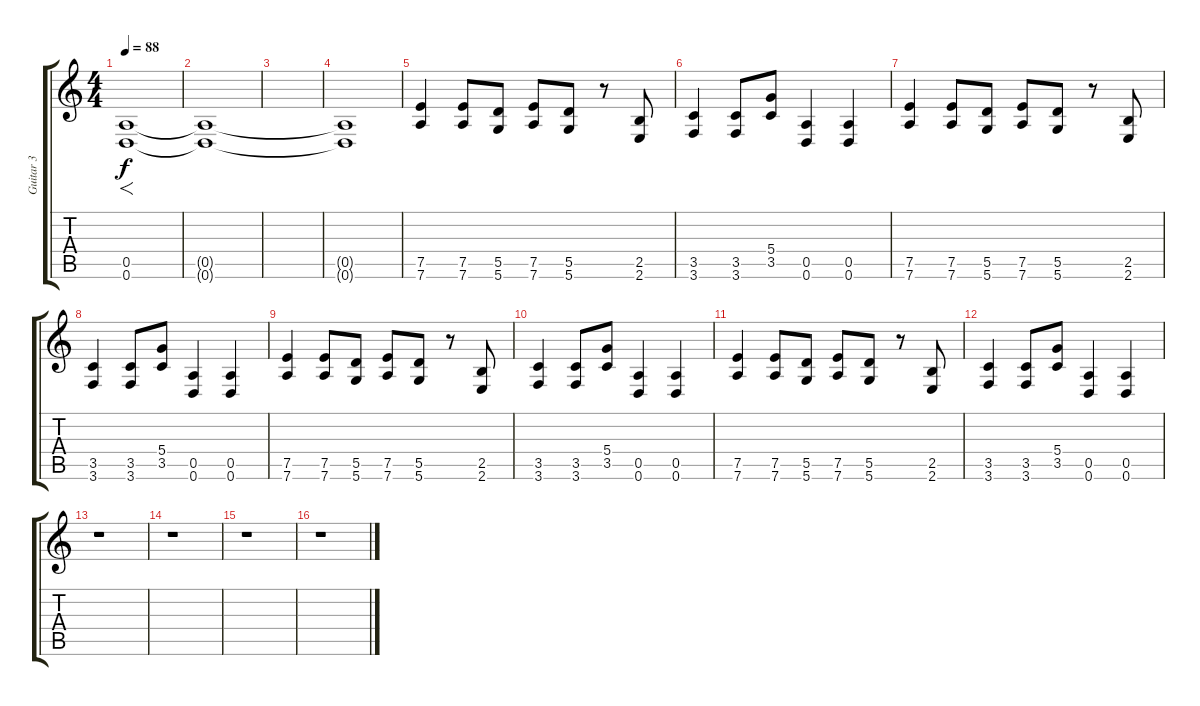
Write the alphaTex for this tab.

\track ("Guitar 3" "Guitar 3") {instrument overdrivenguitar}
\staff {score tabs}
\tuning (E4 B3 G3 D3 A2 D2) {hide}
\ts (4 4)
\tempo 88
\clef g2
\ks c
(0.5 0.6).1{f dy f} |
(0.5{t} 0.6{t}).1 |
|
(0.5{t} 0.6{t}).1 |
(7.5 7.6).4 (7.5 7.6).8 (5.5 5.6).8 (7.5 7.6).8 (5.5 5.6).8 r.8 (2.5 2.6).8 |
(3.5 3.6).4 (3.5 3.6).8 (5.4 3.5).8 (0.5 0.6).4 (0.5 0.6).4 |
(7.5 7.6).4 (7.5 7.6).8 (5.5 5.6).8 (7.5 7.6).8 (5.5 5.6).8 r.8 (2.5 2.6).8 |
(3.5 3.6).4 (3.5 3.6).8 (5.4 3.5).8 (0.5 0.6).4 (0.5 0.6).4 |
(7.5 7.6).4 (7.5 7.6).8 (5.5 5.6).8 (7.5 7.6).8 (5.5 5.6).8 r.8 (2.5 2.6).8 |
(3.5 3.6).4 (3.5 3.6).8 (5.4 3.5).8 (0.5 0.6).4 (0.5 0.6).4 |
(7.5 7.6).4 (7.5 7.6).8 (5.5 5.6).8 (7.5 7.6).8 (5.5 5.6).8 r.8 (2.5 2.6).8 |
(3.5 3.6).4 (3.5 3.6).8 (5.4 3.5).8 (0.5 0.6).4 (0.5 0.6).4 |
r.1 |
r.1 |
r.1 |
r.1
